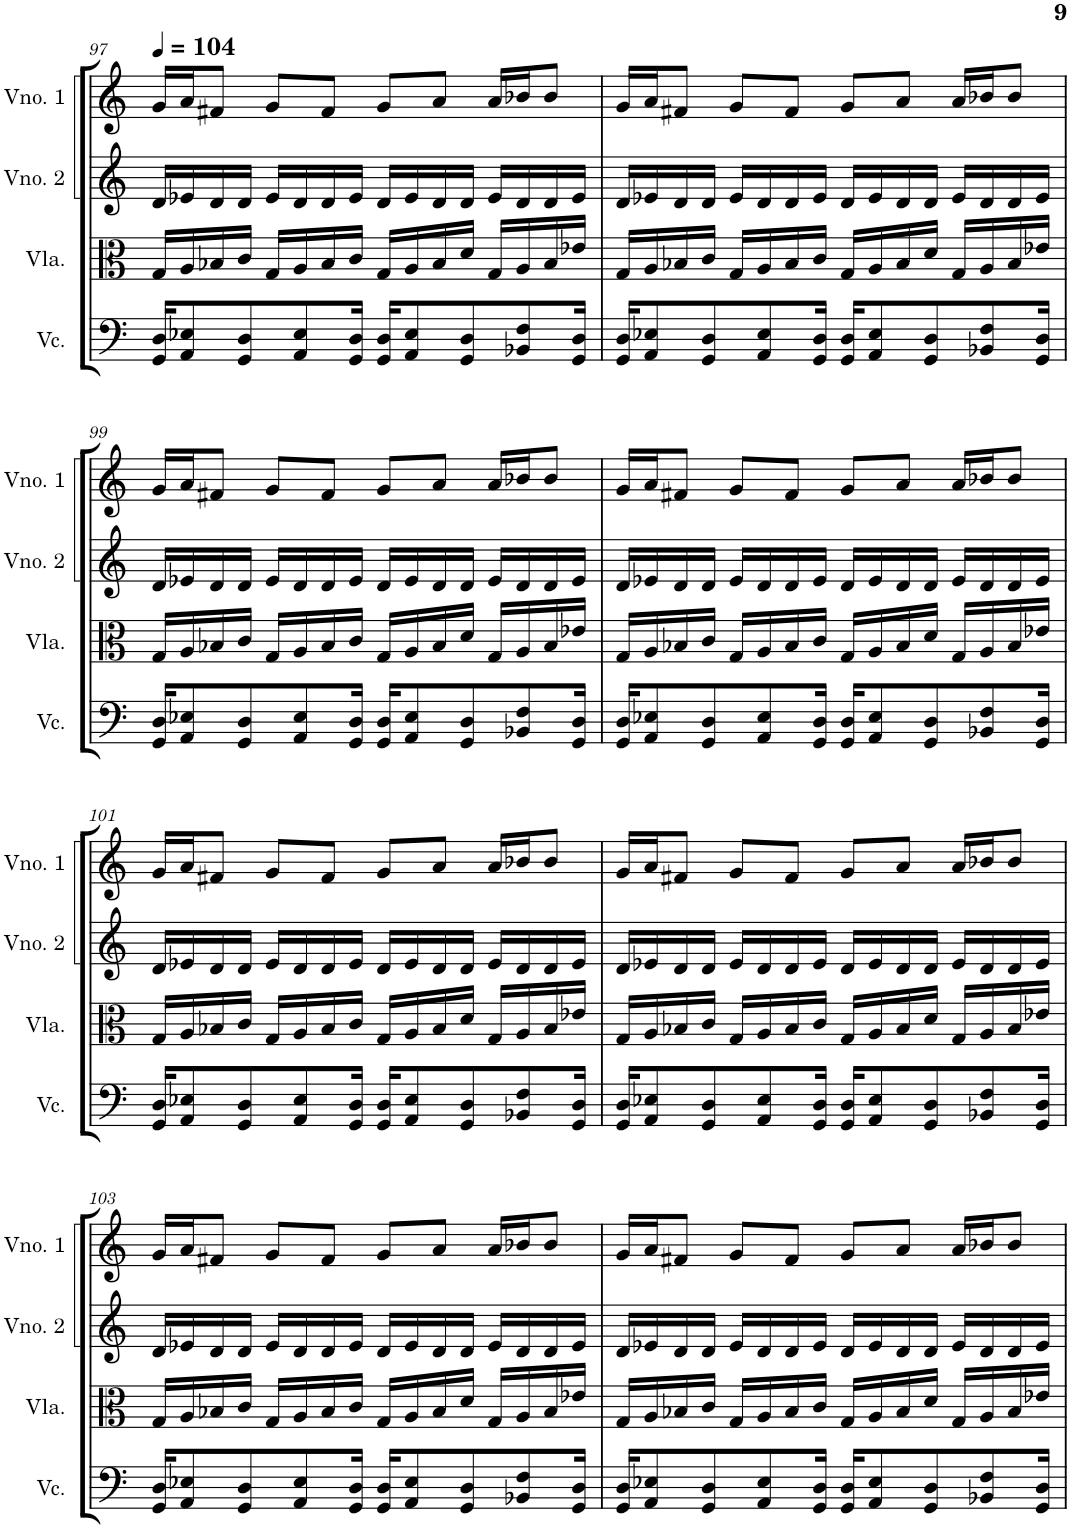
**kern	**kern	**kern	**kern
*part4	*part3	*part2	*part1
*staff4	*staff3	*staff2	*staff1
*I"Violoncelo	*I"Viola	*I"Violino 2	*I"Violino 1
*I'Vc.	*I'Vla.	*I'Vno. 2	*I'Vno. 1
!!LO:PB:g=z
*clefF4	*clefC3	*clefG2	*clefG2
*k[]	*k[]	*k[]	*k[]
*M4/4	*M4/4	*M4/4	*M4/4
*MM104	*MM104	*MM104	*MM104
=97	=97	=97	=97
16GG/ 16D/KL	16G/LL	16d/LL	16g/LL
8AA/ 8E-X/	16A/	16e-X/	16a/J
.	16B-X/	16d/	8f#X/J
8GG/ 8D/	16c/JJ	16d/JJ	.
.	16G/LL	16e-/LL	8g/L
8AA/ 8E-/	16A/	16d/	.
.	16B-/	16d/	8f#/J
16GG/ 16D/Jk	16c/JJ	16e-/JJ	.
16GG/ 16D/KL	16G/LL	16d/LL	8g/L
8AA/ 8E-/	16A/	16e-/	.
.	16B-/	16d/	8a/J
8GG/ 8D/	16d/JJ	16d/JJ	.
.	16G/LL	16e-/LL	16a/LL
8BB-X/ 8F/	16A/	16d/	16b-X/J
.	16B-/	16d/	8b-/J
16GG/ 16D/Jk	16e-X/JJ	16e-/JJ	.
=98	=98	=98	=98
16GG/ 16D/KL	16G/LL	16d/LL	16g/LL
8AA/ 8E-X/	16A/	16e-X/	16a/J
.	16B-X/	16d/	8f#X/J
8GG/ 8D/	16c/JJ	16d/JJ	.
.	16G/LL	16e-/LL	8g/L
8AA/ 8E-/	16A/	16d/	.
.	16B-/	16d/	8f#/J
16GG/ 16D/Jk	16c/JJ	16e-/JJ	.
16GG/ 16D/KL	16G/LL	16d/LL	8g/L
8AA/ 8E-/	16A/	16e-/	.
.	16B-/	16d/	8a/J
8GG/ 8D/	16d/JJ	16d/JJ	.
.	16G/LL	16e-/LL	16a/LL
8BB-X/ 8F/	16A/	16d/	16b-X/J
.	16B-/	16d/	8b-/J
16GG/ 16D/Jk	16e-X/JJ	16e-/JJ	.
!!LO:LB:g=z
=99	=99	=99	=99
16GG/ 16D/KL	16G/LL	16d/LL	16g/LL
8AA/ 8E-X/	16A/	16e-X/	16a/J
.	16B-X/	16d/	8f#X/J
8GG/ 8D/	16c/JJ	16d/JJ	.
.	16G/LL	16e-/LL	8g/L
8AA/ 8E-/	16A/	16d/	.
.	16B-/	16d/	8f#/J
16GG/ 16D/Jk	16c/JJ	16e-/JJ	.
16GG/ 16D/KL	16G/LL	16d/LL	8g/L
8AA/ 8E-/	16A/	16e-/	.
.	16B-/	16d/	8a/J
8GG/ 8D/	16d/JJ	16d/JJ	.
.	16G/LL	16e-/LL	16a/LL
8BB-X/ 8F/	16A/	16d/	16b-X/J
.	16B-/	16d/	8b-/J
16GG/ 16D/Jk	16e-X/JJ	16e-/JJ	.
=100	=100	=100	=100
16GG/ 16D/KL	16G/LL	16d/LL	16g/LL
8AA/ 8E-X/	16A/	16e-X/	16a/J
.	16B-X/	16d/	8f#X/J
8GG/ 8D/	16c/JJ	16d/JJ	.
.	16G/LL	16e-/LL	8g/L
8AA/ 8E-/	16A/	16d/	.
.	16B-/	16d/	8f#/J
16GG/ 16D/Jk	16c/JJ	16e-/JJ	.
16GG/ 16D/KL	16G/LL	16d/LL	8g/L
8AA/ 8E-/	16A/	16e-/	.
.	16B-/	16d/	8a/J
8GG/ 8D/	16d/JJ	16d/JJ	.
.	16G/LL	16e-/LL	16a/LL
8BB-X/ 8F/	16A/	16d/	16b-X/J
.	16B-/	16d/	8b-/J
16GG/ 16D/Jk	16e-X/JJ	16e-/JJ	.
!!LO:LB:g=z
=101	=101	=101	=101
16GG/ 16D/KL	16G/LL	16d/LL	16g/LL
8AA/ 8E-X/	16A/	16e-X/	16a/J
.	16B-X/	16d/	8f#X/J
8GG/ 8D/	16c/JJ	16d/JJ	.
.	16G/LL	16e-/LL	8g/L
8AA/ 8E-/	16A/	16d/	.
.	16B-/	16d/	8f#/J
16GG/ 16D/Jk	16c/JJ	16e-/JJ	.
16GG/ 16D/KL	16G/LL	16d/LL	8g/L
8AA/ 8E-/	16A/	16e-/	.
.	16B-/	16d/	8a/J
8GG/ 8D/	16d/JJ	16d/JJ	.
.	16G/LL	16e-/LL	16a/LL
8BB-X/ 8F/	16A/	16d/	16b-X/J
.	16B-/	16d/	8b-/J
16GG/ 16D/Jk	16e-X/JJ	16e-/JJ	.
=102	=102	=102	=102
16GG/ 16D/KL	16G/LL	16d/LL	16g/LL
8AA/ 8E-X/	16A/	16e-X/	16a/J
.	16B-X/	16d/	8f#X/J
8GG/ 8D/	16c/JJ	16d/JJ	.
.	16G/LL	16e-/LL	8g/L
8AA/ 8E-/	16A/	16d/	.
.	16B-/	16d/	8f#/J
16GG/ 16D/Jk	16c/JJ	16e-/JJ	.
16GG/ 16D/KL	16G/LL	16d/LL	8g/L
8AA/ 8E-/	16A/	16e-/	.
.	16B-/	16d/	8a/J
8GG/ 8D/	16d/JJ	16d/JJ	.
.	16G/LL	16e-/LL	16a/LL
8BB-X/ 8F/	16A/	16d/	16b-X/J
.	16B-/	16d/	8b-/J
16GG/ 16D/Jk	16e-X/JJ	16e-/JJ	.
!!LO:LB:g=z
=103	=103	=103	=103
16GG/ 16D/KL	16G/LL	16d/LL	16g/LL
8AA/ 8E-X/	16A/	16e-X/	16a/J
.	16B-X/	16d/	8f#X/J
8GG/ 8D/	16c/JJ	16d/JJ	.
.	16G/LL	16e-/LL	8g/L
8AA/ 8E-/	16A/	16d/	.
.	16B-/	16d/	8f#/J
16GG/ 16D/Jk	16c/JJ	16e-/JJ	.
16GG/ 16D/KL	16G/LL	16d/LL	8g/L
8AA/ 8E-/	16A/	16e-/	.
.	16B-/	16d/	8a/J
8GG/ 8D/	16d/JJ	16d/JJ	.
.	16G/LL	16e-/LL	16a/LL
8BB-X/ 8F/	16A/	16d/	16b-X/J
.	16B-/	16d/	8b-/J
16GG/ 16D/Jk	16e-X/JJ	16e-/JJ	.
=104	=104	=104	=104
16GG/ 16D/KL	16G/LL	16d/LL	16g/LL
8AA/ 8E-X/	16A/	16e-X/	16a/J
.	16B-X/	16d/	8f#X/J
8GG/ 8D/	16c/JJ	16d/JJ	.
.	16G/LL	16e-/LL	8g/L
8AA/ 8E-/	16A/	16d/	.
.	16B-/	16d/	8f#/J
16GG/ 16D/Jk	16c/JJ	16e-/JJ	.
16GG/ 16D/KL	16G/LL	16d/LL	8g/L
8AA/ 8E-/	16A/	16e-/	.
.	16B-/	16d/	8a/J
8GG/ 8D/	16d/JJ	16d/JJ	.
.	16G/LL	16e-/LL	16a/LL
8BB-X/ 8F/	16A/	16d/	16b-X/J
.	16B-/	16d/	8b-/J
16GG/ 16D/Jk	16e-X/JJ	16e-/JJ	.
=	=	=	=
*-	*-	*-	*-
